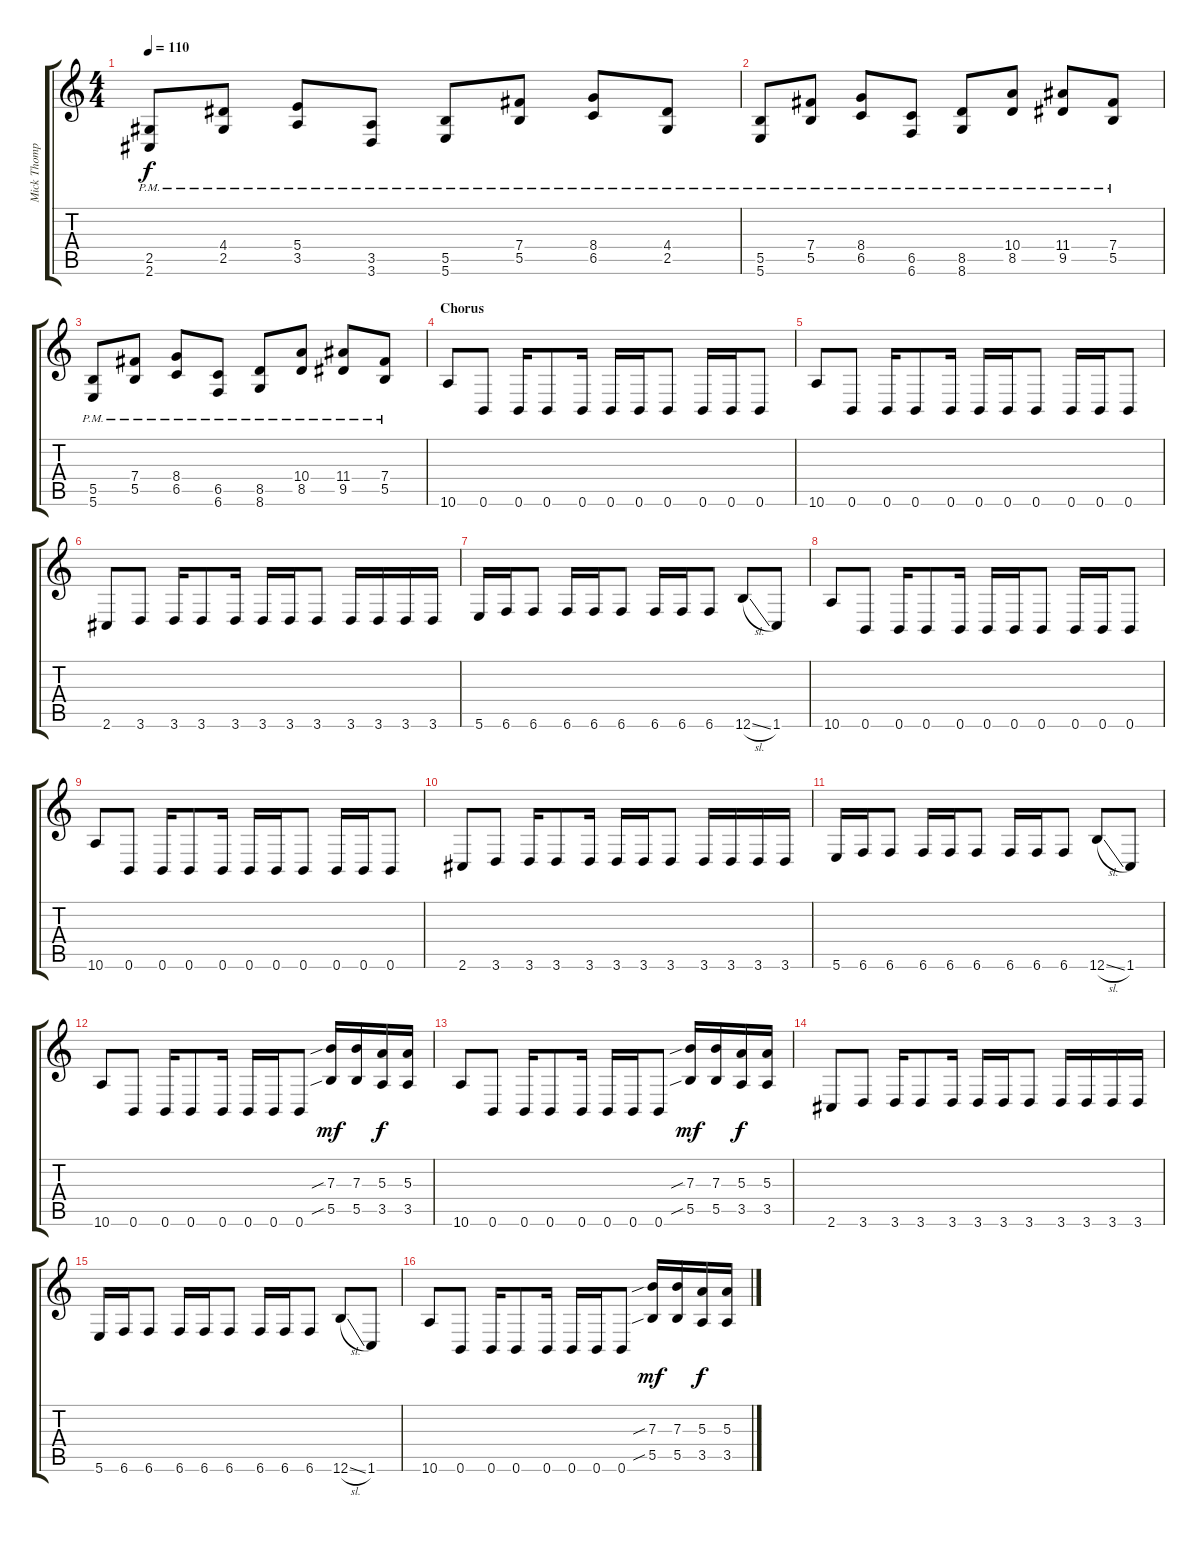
\track ("Mick Thompson" "Mick Thomp") {instrument distortionguitar}
\staff {score tabs}
\tuning (Db4 Ab3 E3 B2 Gb2 B1) {hide}
\ts (4 4)
\tempo 110
\clef g2
\ks c
(2.5{pm} 2.6{pm}).8{dy f} (4.4{pm} 2.5{pm}).8 (5.4{pm} 3.5{pm}).8 (3.5{pm} 3.6{pm}).8 (5.5{pm} 5.6{pm}).8 (7.4{pm} 5.5{pm}).8 (8.4{pm} 6.5{pm}).8 (4.4{pm} 2.5{pm}).8 |
(5.5{pm} 5.6{pm}).8 (7.4{pm} 5.5{pm}).8 (8.4{pm} 6.5{pm}).8 (6.5{pm} 6.6{pm}).8 (8.5{pm} 8.6{pm}).8 (10.4{pm} 8.5{pm}).8 (11.4{pm} 9.5{pm}).8 (7.4{pm} 5.5{pm}).8 |
(5.5{pm} 5.6{pm}).8 (7.4{pm} 5.5{pm}).8 (8.4{pm} 6.5{pm}).8 (6.5{pm} 6.6{pm}).8 (8.5{pm} 8.6{pm}).8 (10.4{pm} 8.5{pm}).8 (11.4{pm} 9.5{pm}).8 (7.4{pm} 5.5{pm}).8 |
\section ("" "Chorus")
10.6.8 0.6.8 0.6.16 0.6.8 0.6.16 0.6.16 0.6.16 0.6.8 0.6.16 0.6.16 0.6.8 |
10.6.8 0.6.8 0.6.16 0.6.8 0.6.16 0.6.16 0.6.16 0.6.8 0.6.16 0.6.16 0.6.8 |
2.6.8 3.6.8 3.6.16 3.6.8 3.6.16 3.6.16 3.6.16 3.6.8 3.6.16 3.6.16 3.6.16 3.6.16 |
5.6.16 6.6.16 6.6.8 6.6.16 6.6.16 6.6.8 6.6.16 6.6.16 6.6.8 12.6{sl}.8 1.6.8 |
10.6.8 0.6.8 0.6.16 0.6.8 0.6.16 0.6.16 0.6.16 0.6.8 0.6.16 0.6.16 0.6.8 |
10.6.8 0.6.8 0.6.16 0.6.8 0.6.16 0.6.16 0.6.16 0.6.8 0.6.16 0.6.16 0.6.8 |
2.6.8 3.6.8 3.6.16 3.6.8 3.6.16 3.6.16 3.6.16 3.6.8 3.6.16 3.6.16 3.6.16 3.6.16 |
5.6.16 6.6.16 6.6.8 6.6.16 6.6.16 6.6.8 6.6.16 6.6.16 6.6.8 12.6{sl}.8 1.6.8 |
10.6.8 0.6.8 0.6.16 0.6.8 0.6.16 0.6.16 0.6.16 0.6.8 (7.3{sib} 5.5{sib}).16{dy mf} (7.3 5.5).16 (5.3 3.5).16{dy f} (5.3 3.5).16 |
10.6.8 0.6.8 0.6.16 0.6.8 0.6.16 0.6.16 0.6.16 0.6.8 (7.3{sib} 5.5{sib}).16{dy mf} (7.3 5.5).16 (5.3 3.5).16{dy f} (5.3 3.5).16 |
2.6.8 3.6.8 3.6.16 3.6.8 3.6.16 3.6.16 3.6.16 3.6.8 3.6.16 3.6.16 3.6.16 3.6.16 |
5.6.16 6.6.16 6.6.8 6.6.16 6.6.16 6.6.8 6.6.16 6.6.16 6.6.8 12.6{sl}.8 1.6.8 |
10.6.8 0.6.8 0.6.16 0.6.8 0.6.16 0.6.16 0.6.16 0.6.8 (7.3{sib} 5.5{sib}).16{dy mf} (7.3 5.5).16 (5.3 3.5).16{dy f} (5.3 3.5).16
